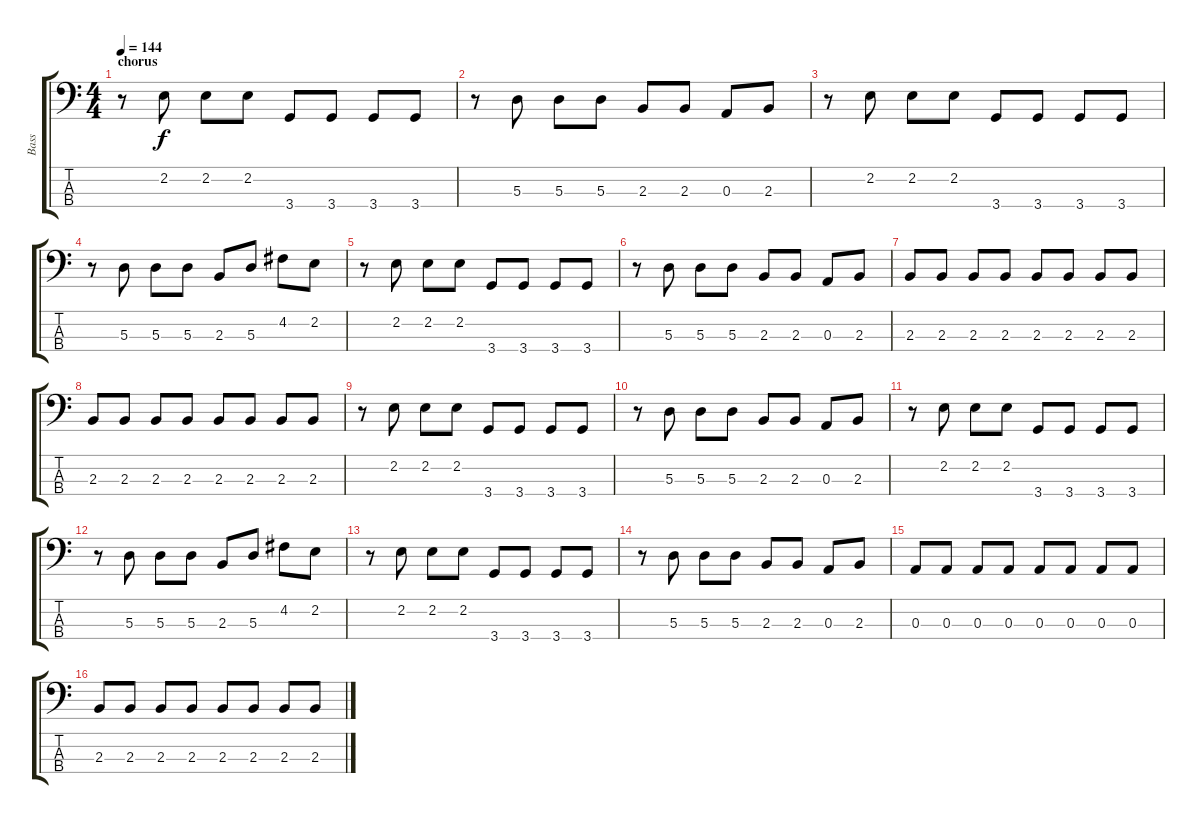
\track ("Bass" "Bass") {instrument electricbasspick}
\staff {score tabs}
\tuning (G2 D2 A1 E1) {hide}
\ts (4 4)
\section ("" "chorus")
\tempo 144
\clef f4
\ks c
r.8{dy f} 2.2.8 2.2.8 2.2.8 3.4.8 3.4.8 3.4.8 3.4.8 |
r.8 5.3.8 5.3.8 5.3.8 2.3.8 2.3.8 0.3.8 2.3.8 |
r.8 2.2.8 2.2.8 2.2.8 3.4.8 3.4.8 3.4.8 3.4.8 |
r.8 5.3.8 5.3.8 5.3.8 2.3.8 5.3.8 4.2.8 2.2.8 |
r.8 2.2.8 2.2.8 2.2.8 3.4.8 3.4.8 3.4.8 3.4.8 |
r.8 5.3.8 5.3.8 5.3.8 2.3.8 2.3.8 0.3.8 2.3.8 |
2.3.8 2.3.8 2.3.8 2.3.8 2.3.8 2.3.8 2.3.8 2.3.8 |
2.3.8 2.3.8 2.3.8 2.3.8 2.3.8 2.3.8 2.3.8 2.3.8 |
r.8 2.2.8 2.2.8 2.2.8 3.4.8 3.4.8 3.4.8 3.4.8 |
r.8 5.3.8 5.3.8 5.3.8 2.3.8 2.3.8 0.3.8 2.3.8 |
r.8 2.2.8 2.2.8 2.2.8 3.4.8 3.4.8 3.4.8 3.4.8 |
r.8 5.3.8 5.3.8 5.3.8 2.3.8 5.3.8 4.2.8 2.2.8 |
r.8 2.2.8 2.2.8 2.2.8 3.4.8 3.4.8 3.4.8 3.4.8 |
r.8 5.3.8 5.3.8 5.3.8 2.3.8 2.3.8 0.3.8 2.3.8 |
0.3.8 0.3.8 0.3.8 0.3.8 0.3.8 0.3.8 0.3.8 0.3.8 |
2.3.8 2.3.8 2.3.8 2.3.8 2.3.8 2.3.8 2.3.8 2.3.8
